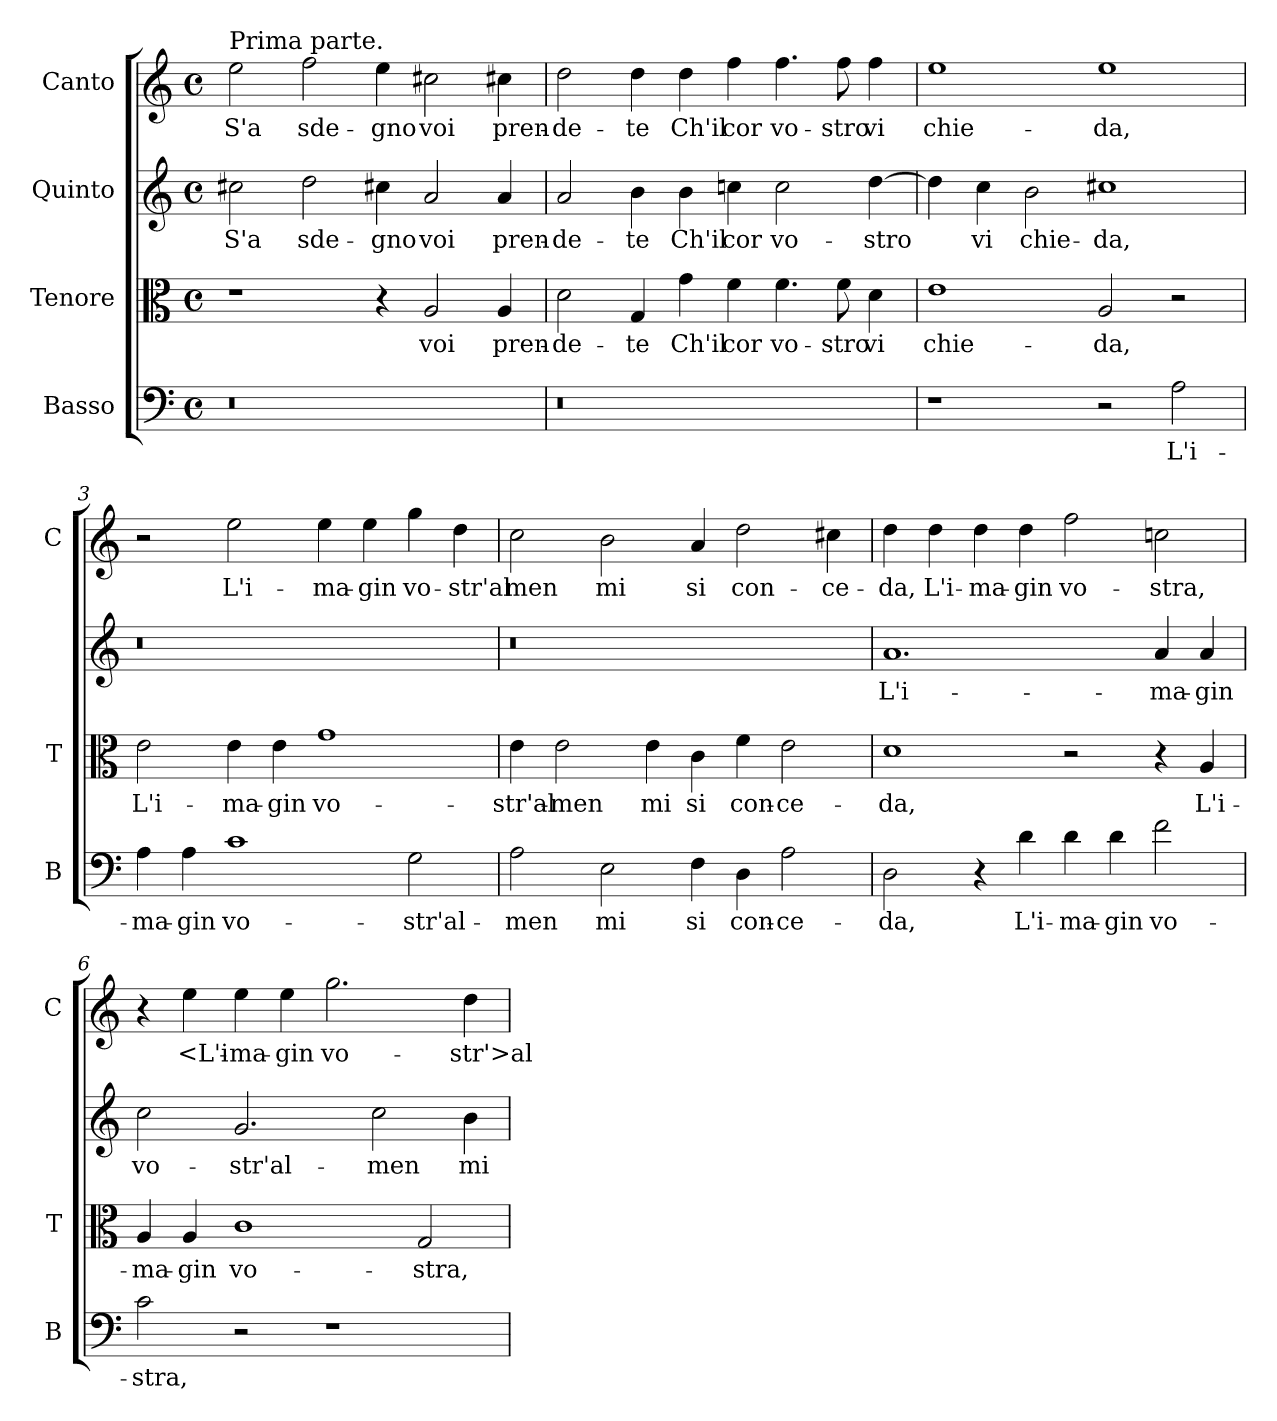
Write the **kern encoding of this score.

**kern	**text	**kern	**text	**kern	**text	**kern	**text
*part4	*part4	*part3	*part3	*part2	*part2	*part1	*part1
*staff4	*staff4	*staff3	*staff3	*staff2	*staff2	*staff1	*staff1
*I"Basso	*	*I"Tenore	*	*I"Quinto	*	*I"Canto	*
*I'B	*	*I'T	*	*	*	*I'C	*
*clefF4	*	*clefC3	*	*clefG2	*	*clefG2	*
*k[]	*	*k[]	*	*k[]	*	*k[]	*
*M4/4	*	*M4/4	*	*M4/4	*	*M4/4	*
*met(c)	*	*met(c)	*	*met(c)	*	*met(c)	*
=	=	=	=	=	=	=	=
!	!	!	!	!	!	!LO:TX:a:t=Prima parte.	!
0r	.	1r	.	2cc#X	S'a	2ee	S'a
.	.	.	.	2dd	sde-	2ff	sde-
.	.	4r	.	4cc#X	-gno	4ee	-gno
.	.	2A	voi	2a	voi	2cc#X	voi
.	.	4A	pren-	4a	pren-	4cc#X	pren-
=1	=1	=1	=1	=1	=1	=1	=1
0r	.	2d	-de-	2a	-de-	2dd	-de-
.	.	4G	-te	4b	-te	4dd	-te
.	.	4g	Ch'il	4b	Ch'il	4dd	Ch'il
.	.	4f	cor	4ccn	cor	4ff	cor
.	.	4.f	vo-	2cc	vo-	4.ff	vo-
.	.	8f	-stro	.	.	8ff	-stro
.	.	4d	vi	[4dd	-stro	4ff	vi
=2	=2	=2	=2	=2	=2	=2	=2
1r	.	1e	chie-	4dd]	.	1ee	chie-
.	.	.	.	4cc	vi	.	.
.	.	.	.	2b	chie-	.	.
2r	.	2A	-da,	1cc#X	-da,	1ee	-da,
2A	L'i-	2r	.	.	.	.	.
=3	=3	=3	=3	=3	=3	=3	=3
4A	-ma-	2e	L'i-	0r	.	2r	.
4A	-gin	.	.	.	.	.	.
1c	vo-	4e	-ma-	.	.	2ee	L'i-
.	.	4e	-gin	.	.	.	.
.	.	1g	vo-	.	.	4ee	-ma-
.	.	.	.	.	.	4ee	-gin
2G	-str'al-	.	.	.	.	4gg	vo-
.	.	.	.	.	.	4dd	-str'al
=4	=4	=4	=4	=4	=4	=4	=4
2A	-men	4e	-str'al-	0r	.	2cc	men
.	.	2e	-men	.	.	.	.
2E	mi	.	.	.	.	2b	mi
.	.	4e	mi	.	.	.	.
4F	si	4c	si	.	.	4a	si
4D	con-	4f	con-	.	.	2dd	con-
2A	-ce-	2e	-ce-	.	.	.	.
.	.	.	.	.	.	4cc#X	-ce-
=5	=5	=5	=5	=5	=5	=5	=5
2D	-da,	1d	-da,	1.a	L'i-	4dd	-da,
.	.	.	.	.	.	4dd	L'i-
4r	.	.	.	.	.	4dd	-ma-
4d	L'i-	.	.	.	.	4dd	-gin
4d	-ma-	2r	.	.	.	2ff	vo-
4d	-gin	.	.	.	.	.	.
2f	vo-	4r	.	4a	-ma-	2ccn	-stra,
.	.	4A	L'i-	4a	-gin	.	.
=6	=6	=6	=6	=6	=6	=6	=6
2c	-stra,	4A	-ma-	2cc	vo-	4r	.
.	.	4A	-gin	.	.	4ee	<L'i-
2r	.	1c	vo-	2.g	-str'al-	4ee	-ma-
.	.	.	.	.	.	4ee	-gin
1r	.	.	.	.	.	2.gg	vo-
.	.	.	.	2cc	-men	.	.
.	.	2G	-stra,	.	.	.	.
.	.	.	.	4b	mi	4dd	-str'>al-
=	=	=	=	=	=	=	=
*-	*-	*-	*-	*-	*-	*-	*-
